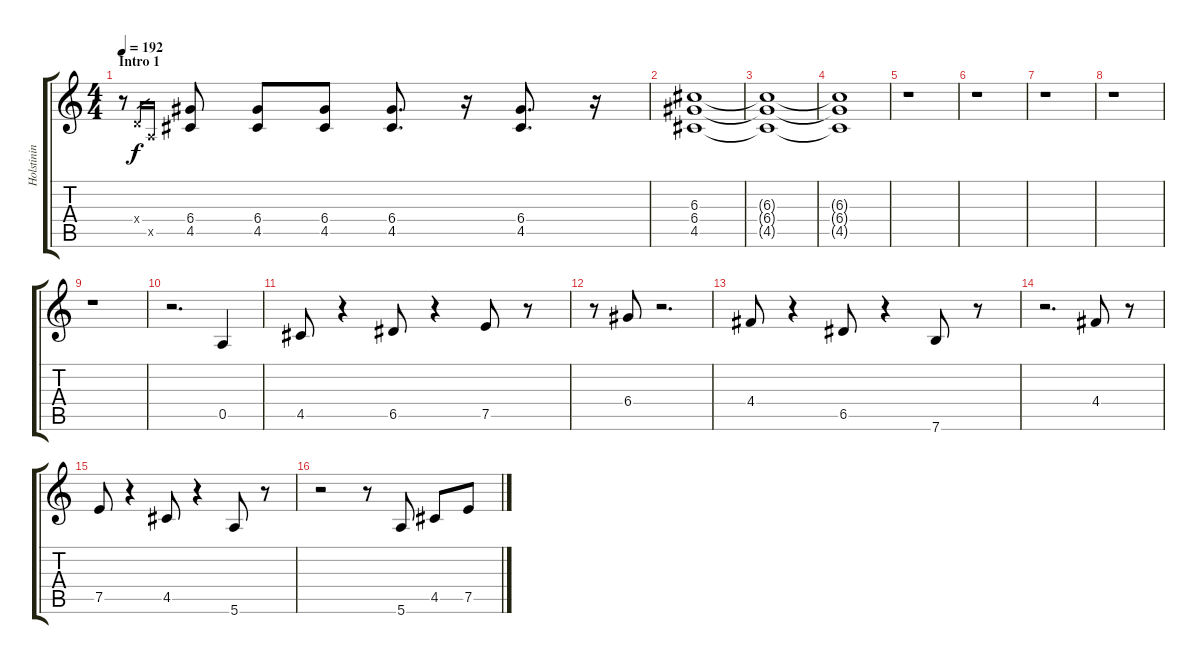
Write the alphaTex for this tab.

\track ("Holstinin 2" "Holstinin ") {instrument overdrivenguitar}
\staff {score tabs}
\tuning (E4 B3 G3 D3 A2 E2) {hide}
\ts (4 4)
\section ("" "Intro 1")
\tempo 192
\clef g2
\ks c
r.8{dy f instrument overdrivenguitar} 0.4{x}.16{gr} 0.5{x}.16{gr} (6.4 4.5).8 (6.4 4.5).8 (6.4 4.5).8 (6.4 4.5).8{d} r.16 (6.4 4.5).8{d} r.16 |
(6.3 6.4 4.5).1 |
(6.3{t} 6.4{t} 4.5{t}).1{volume 0} |
(6.3{t} 6.4{t} 4.5{t}).1 |
r.1 |
r.1 |
r.1 |
r.1 |
r.1 |
r.2{d volume 12} 0.5.4 |
4.5.8 r.4 6.5.8 r.4 7.5.8 r.8 |
r.8 6.4.8 r.2{d} |
4.4.8 r.4 6.5.8 r.4 7.6.8 r.8 |
r.2{d} 4.4.8 r.8 |
7.5.8 r.4 4.5.8 r.4 5.6.8 r.8 |
r.2 r.8 5.6.8 4.5.8 7.5.8
